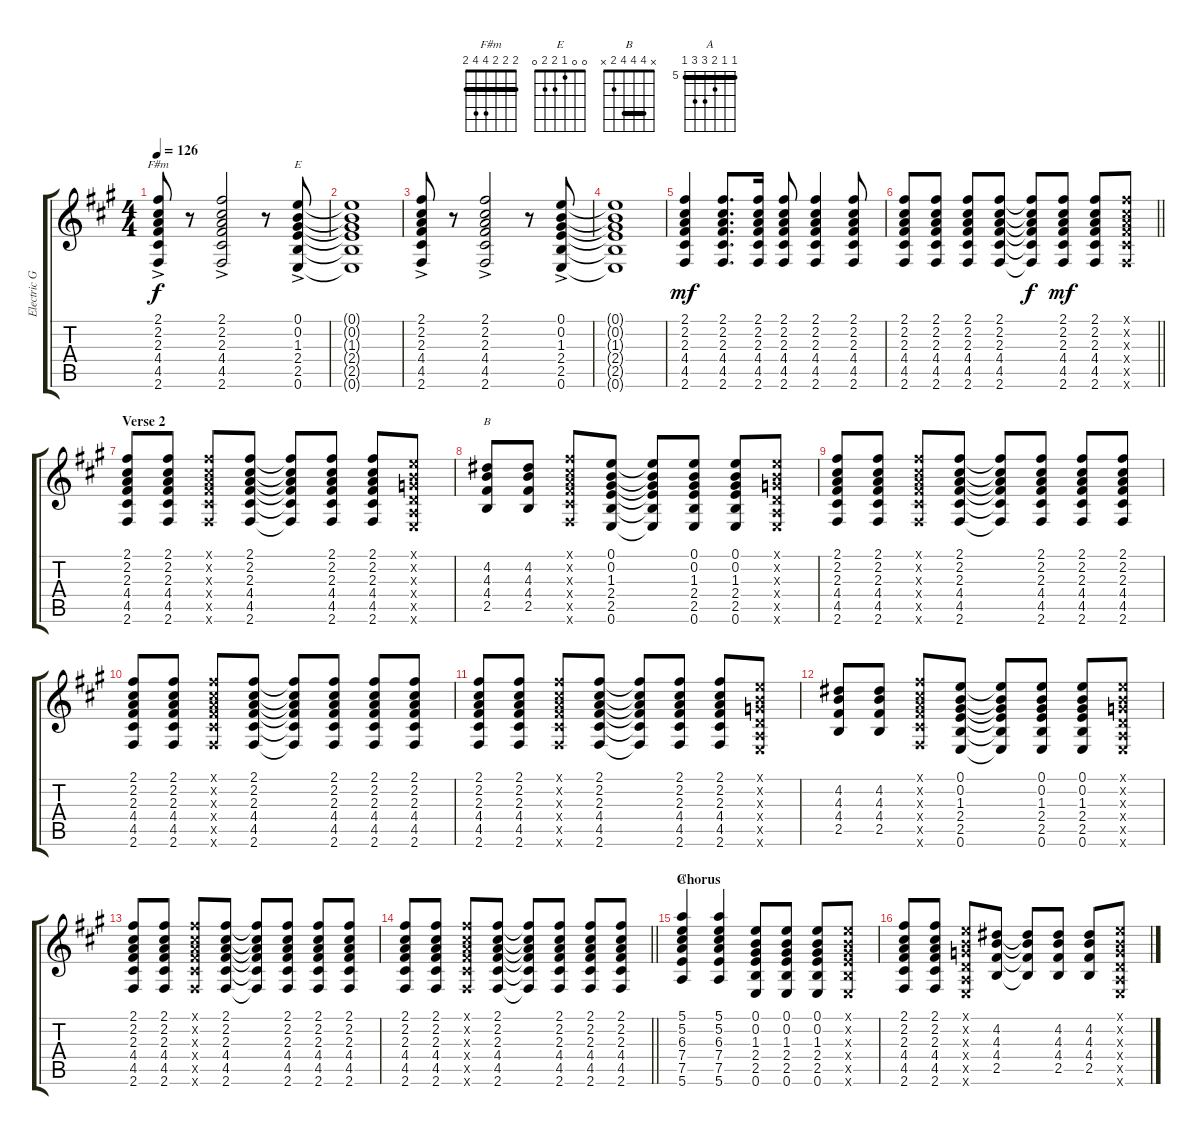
\track ("Electric Guitar 1" "Electric G") {instrument electricguitarclean}
\staff {score tabs}
\tuning (E4 B3 G3 D3 A2 E2) {hide}
\chord ("F#m" 2 2 2 4 4 2) {barre 2}
\chord ("E" 0 0 1 2 2 0)
\chord ("B" x 4 4 4 2 x) {barre 4}
\chord ("A" 5 5 6 7 7 5) {firstfret 5 barre 5}
\ts (4 4)
\tempo 126
\clef g2
\ks a
(2.1{ac} 2.2{ac} 2.3{ac} 4.4{ac} 4.5{ac} 2.6{ac}).8{ch "F#m" dy f} r.8 (2.1{ac} 2.2{ac} 2.3{ac} 4.4{ac} 4.5{ac} 2.6{ac}).2 r.8 (0.1{ac} 0.2{ac} 1.3{ac} 2.4{ac} 2.5{ac} 0.6{ac}).8{ch "E"} |
(0.1{t} 0.2{t} 1.3{t} 2.4{t} 2.5{t} 0.6{t}).1 |
(2.1{ac} 2.2{ac} 2.3{ac} 4.4{ac} 4.5{ac} 2.6{ac}).8 r.8 (2.1{ac} 2.2{ac} 2.3{ac} 4.4{ac} 4.5{ac} 2.6{ac}).2 r.8 (0.1{ac} 0.2{ac} 1.3{ac} 2.4{ac} 2.5{ac} 0.6{ac}).8 |
(0.1{t} 0.2{t} 1.3{t} 2.4{t} 2.5{t} 0.6{t}).1 |
(2.1 2.2 2.3 4.4 4.5 2.6).4{dy mf} (2.1 2.2 2.3 4.4 4.5 2.6).8{d} (2.1 2.2 2.3 4.4 4.5 2.6).16 (2.1 2.2 2.3 4.4 4.5 2.6).8 (2.1 2.2 2.3 4.4 4.5 2.6).4 (2.1 2.2 2.3 4.4 4.5 2.6).8 |
\barLineRight lightlight
(2.1 2.2 2.3 4.4 4.5 2.6).8 (2.1 2.2 2.3 4.4 4.5 2.6).8 (2.1 2.2 2.3 4.4 4.5 2.6).8 (2.1 2.2 2.3 4.4 4.5 2.6).8 (2.1{t} 2.2{t} 2.3{t} 4.4{t} 4.5{t} 2.6{t}).8{dy f} (2.1 2.2 2.3 4.4 4.5 2.6).8{dy mf} (2.1 2.2 2.3 4.4 4.5 2.6).8 (2.1{x} 2.2{x} 2.3{x} 4.4{x} 4.5{x} 2.6{x}).8 |
\section ("" "Verse 2")
(2.1 2.2 2.3 4.4 4.5 2.6).8 (2.1 2.2 2.3 4.4 4.5 2.6).8 (2.1{x} 2.2{x} 2.3{x} 4.4{x} 4.5{x} 2.6{x}).8 (2.1 2.2 2.3 4.4 4.5 2.6).8 (2.1{t} 2.2{t} 2.3{t} 4.4{t} 4.5{t} 2.6{t}).8 (2.1 2.2 2.3 4.4 4.5 2.6).8 (2.1 2.2 2.3 4.4 4.5 2.6).8 (0.1{x} 0.2{x} 0.3{x} 0.4{x} 0.5{x} 0.6{x}).8 |
(4.2 4.3 4.4 2.5).8{ch "B"} (4.2 4.3 4.4 2.5).8 (2.1{x} 2.2{x} 2.3{x} 4.4{x} 4.5{x} 2.6{x}).8 (0.1 0.2 1.3 2.4 2.5 0.6).8 (0.1{t} 0.2{t} 1.3{t} 2.4{t} 2.5{t} 0.6{t}).8 (0.1 0.2 1.3 2.4 2.5 0.6).8 (0.1 0.2 1.3 2.4 2.5 0.6).8 (0.1{x} 0.2{x} 0.3{x} 0.4{x} 0.5{x} 0.6{x}).8 |
(2.1 2.2 2.3 4.4 4.5 2.6).8 (2.1 2.2 2.3 4.4 4.5 2.6).8 (2.1{x} 2.2{x} 2.3{x} 4.4{x} 4.5{x} 2.6{x}).8 (2.1 2.2 2.3 4.4 4.5 2.6).8 (2.1{t} 2.2{t} 2.3{t} 4.4{t} 4.5{t} 2.6{t}).8 (2.1 2.2 2.3 4.4 4.5 2.6).8 (2.1 2.2 2.3 4.4 4.5 2.6).8 (2.1 2.2 2.3 4.4 4.5 2.6).8 |
(2.1 2.2 2.3 4.4 4.5 2.6).8 (2.1 2.2 2.3 4.4 4.5 2.6).8 (2.1{x} 2.2{x} 2.3{x} 4.4{x} 4.5{x} 2.6{x}).8 (2.1 2.2 2.3 4.4 4.5 2.6).8 (2.1{t} 2.2{t} 2.3{t} 4.4{t} 4.5{t} 2.6{t}).8 (2.1 2.2 2.3 4.4 4.5 2.6).8 (2.1 2.2 2.3 4.4 4.5 2.6).8 (2.1 2.2 2.3 4.4 4.5 2.6).8 |
(2.1 2.2 2.3 4.4 4.5 2.6).8 (2.1 2.2 2.3 4.4 4.5 2.6).8 (2.1{x} 2.2{x} 2.3{x} 4.4{x} 4.5{x} 2.6{x}).8 (2.1 2.2 2.3 4.4 4.5 2.6).8 (2.1{t} 2.2{t} 2.3{t} 4.4{t} 4.5{t} 2.6{t}).8 (2.1 2.2 2.3 4.4 4.5 2.6).8 (2.1 2.2 2.3 4.4 4.5 2.6).8 (0.1{x} 0.2{x} 0.3{x} 0.4{x} 0.5{x} 0.6{x}).8 |
(4.2 4.3 4.4 2.5).8 (4.2 4.3 4.4 2.5).8 (2.1{x} 2.2{x} 2.3{x} 4.4{x} 4.5{x} 2.6{x}).8 (0.1 0.2 1.3 2.4 2.5 0.6).8 (0.1{t} 0.2{t} 1.3{t} 2.4{t} 2.5{t} 0.6{t}).8 (0.1 0.2 1.3 2.4 2.5 0.6).8 (0.1 0.2 1.3 2.4 2.5 0.6).8 (0.1{x} 0.2{x} 0.3{x} 0.4{x} 0.5{x} 0.6{x}).8 |
(2.1 2.2 2.3 4.4 4.5 2.6).8 (2.1 2.2 2.3 4.4 4.5 2.6).8 (2.1{x} 2.2{x} 2.3{x} 4.4{x} 4.5{x} 2.6{x}).8 (2.1 2.2 2.3 4.4 4.5 2.6).8 (2.1{t} 2.2{t} 2.3{t} 4.4{t} 4.5{t} 2.6{t}).8 (2.1 2.2 2.3 4.4 4.5 2.6).8 (2.1 2.2 2.3 4.4 4.5 2.6).8 (2.1 2.2 2.3 4.4 4.5 2.6).8 |
\barLineRight lightlight
(2.1 2.2 2.3 4.4 4.5 2.6).8 (2.1 2.2 2.3 4.4 4.5 2.6).8 (2.1{x} 2.2{x} 2.3{x} 4.4{x} 4.5{x} 2.6{x}).8 (2.1 2.2 2.3 4.4 4.5 2.6).8 (2.1{t} 2.2{t} 2.3{t} 4.4{t} 4.5{t} 2.6{t}).8 (2.1 2.2 2.3 4.4 4.5 2.6).8 (2.1 2.2 2.3 4.4 4.5 2.6).8 (2.1 2.2 2.3 4.4 4.5 2.6).8 |
\section ("" "Chorus")
(5.1 5.2 6.3 7.4 7.5 5.6).4{ch "A"} (5.1 5.2 6.3 7.4 7.5 5.6).4 (0.1 0.2 1.3 2.4 2.5 0.6).8 (0.1 0.2 1.3 2.4 2.5 0.6).8 (0.1 0.2 1.3 2.4 2.5 0.6).8 (0.1{x} 0.2{x} 1.3{x} 2.4{x} 2.5{x} 0.6{x}).8 |
(2.1 2.2 2.3 4.4 4.5 2.6).8 (2.1 2.2 2.3 4.4 4.5 2.6).8 (0.1{x} 0.2{x} 0.3{x} 0.4{x} 0.5{x} 0.6{x}).8 (4.2 4.3 4.4 2.5).8 (4.2{t} 4.3{t} 4.4{t} 2.5{t}).8 (4.2 4.3 4.4 2.5).8 (4.2 4.3 4.4 2.5).8 (0.1{x} 0.2{x} 0.3{x} 0.4{x} 0.5{x} 0.6{x}).8
